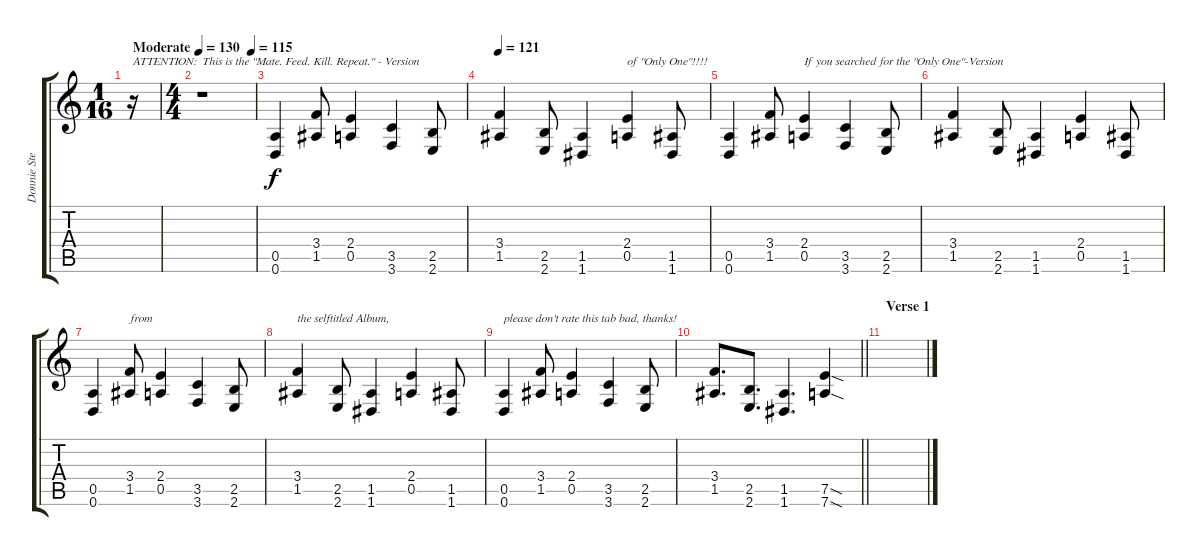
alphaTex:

\track ("Donnie Steele" "Donnie Ste") {instrument distortionguitar}
\staff {score tabs}
\tuning (E4 B3 G3 D3 A2 D2) {hide}
\ts (1 16)
\tempo (130 "Moderate")
\tempo 140
\tempo (130 "Moderate")
\clef g2
\ks c
r.16{txt "ATTENTION:" dy f instrument distortionguitar} |
\ts (4 4)
\tempo (115 0.9375)
r.1{txt "This is the \"Mate. Feed. Kill. Repeat.\" - Version"} |
(0.5 0.6).4 (3.4 1.5).8 (2.4 0.5).4 (3.5 3.6).4 (2.5 2.6).8 |
\tempo 121
(3.4 1.5).4 (2.5 2.6).8 (1.5 1.6).4 (2.4 0.5).4{txt "of \"Only One\"!!!!"} (1.5 1.6).8 |
(0.5 0.6).4 (3.4 1.5).8 (2.4 0.5).4{txt "If you searched for the \"Only One\"-Version"} (3.5 3.6).4 (2.5 2.6).8 |
(3.4 1.5).4 (2.5 2.6).8 (1.5 1.6).4 (2.4 0.5).4 (1.5 1.6).8 |
(0.5 0.6).4 (3.4 1.5).8{txt "from"} (2.4 0.5).4 (3.5 3.6).4 (2.5 2.6).8 |
(3.4 1.5).4{txt "the selftitled Album,"} (2.5 2.6).8 (1.5 1.6).4 (2.4 0.5).4 (1.5 1.6).8 |
(0.5 0.6).4{txt "please don't rate this tab bad, thanks!"} (3.4 1.5).8 (2.4 0.5).4 (3.5 3.6).4 (2.5 2.6).8 |
\barLineRight lightlight
(3.4 1.5).8{d} (2.5 2.6).8{d} (1.5 1.6).4{d} (7.5{sod} 7.6{sod}).4 |
\section ("" "Verse 1")
